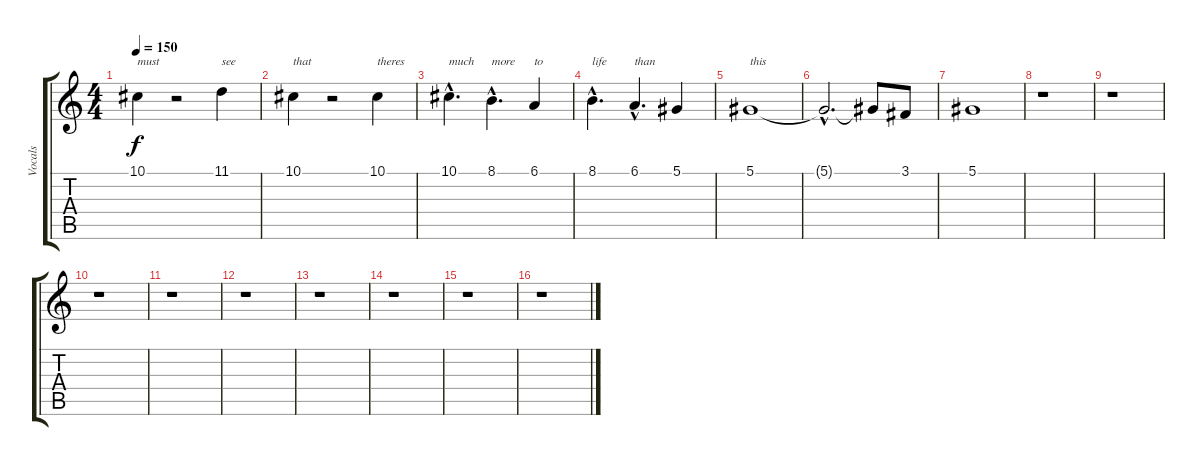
\track ("Vocals" "Vocals") {instrument voiceoohs}
\staff {score tabs}
\tuning (Eb4 Bb3 Gb3 Db3 Ab2 Eb2) {hide}
\ts (4 4)
\tempo 150
\clef g2
\ks c
10.1.4{txt "must" dy f} r.2 11.1.4{txt "see"} |
10.1.4{txt "that"} r.2 10.1.4{txt "theres"} |
10.1{hac}.4{d txt "much"} 8.1{hac}.4{d txt "more"} 6.1.4{txt "to"} |
8.1{hac}.4{d txt "life"} 6.1{hac}.4{d txt "than"} 5.1.4 |
5.1.1{txt "this"} |
5.1{hac t}.2{d} 5.1{t}.8 3.1.8 |
5.1.1 |
r.1 |
r.1 |
r.1 |
r.1 |
r.1 |
r.1 |
r.1 |
r.1 |
r.1
